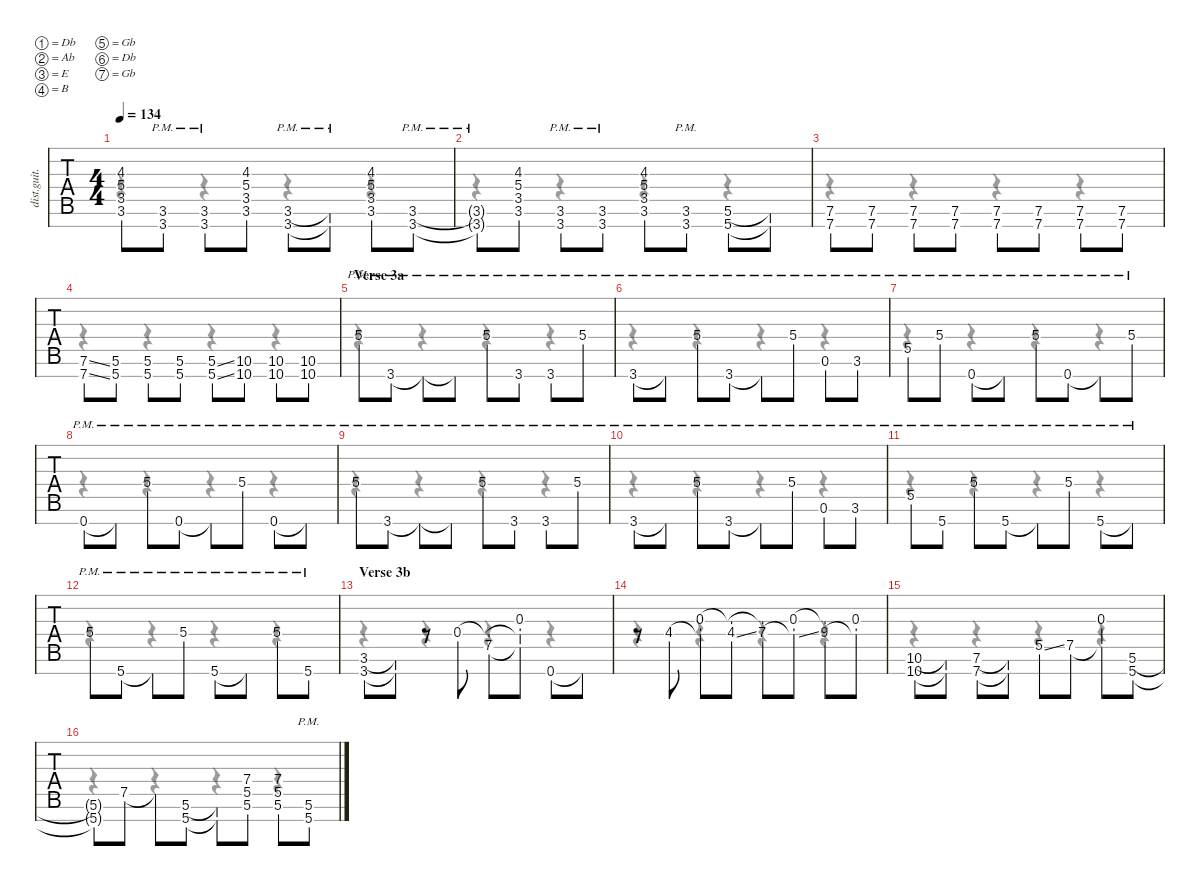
\defaultSystemsLayout 4
\hideDynamics
\bracketExtendMode nobrackets
\track ("Jesse Cash" "dist.guit.") {instrument distortionguitar}
\staff {tabs}
\tuning (Db4 Ab3 E3 B2 Gb2 Db2 Gb1)
\voice
\ts (4 4)
\tempo 134
\clef g2
\ks c
(4.3{acc #} 5.4 3.5 3.6).8{dy f} (3.6{pm} 3.7{pm}).8 (3.6{pm} 3.7{pm}).8 (4.3{acc #} 5.4 3.5 3.6).8 (3.6{pm} 3.7{pm}).8 (3.6{pm t} 3.7{pm t}).8 (4.3{acc #} 5.4 3.5 3.6).8 (3.6{pm} 3.7{pm}).8 |
(3.6{pm t} 3.7{pm t}).8 (4.3{acc #} 5.4 3.5 3.6).8 (3.6{pm} 3.7{pm}).8 (3.6{pm} 3.7{pm}).8 (4.3{acc #} 5.4 3.5 3.6).8 (3.6{pm} 3.7{pm}).8 (5.6{acc #} 5.7).8 (5.6{t acc #} 5.7{t}).8 |
(7.6{acc #} 7.7{acc #}).8 (7.6{acc #} 7.7{acc #}).8 (7.6{acc #} 7.7{acc #}).8 (7.6{acc #} 7.7{acc #}).8 (7.6{acc #} 7.7{acc #}).8 (7.6{acc #} 7.7{acc #}).8 (7.6{acc #} 7.7{acc #}).8 (7.6{acc #} 7.7{acc #}).8 |
(7.6{ss acc #} 7.7{ss acc #}).8 (5.6{acc #} 5.7).8 (5.6{acc #} 5.7).8 (5.6{acc #} 5.7).8 (5.6{ss acc #} 5.7{ss}).8 (10.6 10.7).8 (10.6 10.7).8 (10.6 10.7).8 |
\section ("" "Verse 3a")
5.4{pm}.8 3.7{pm}.8 3.7{pm t}.8 3.7{pm t}.8 5.4{pm}.8 3.7{pm}.8 3.7{pm}.8 5.4{pm}.8 |
3.7{pm}.8 3.7{pm t}.8 5.4{pm}.8 3.7{pm}.8 3.7{pm t}.8 5.4{pm}.8 0.6{pm acc #}.8 3.6{pm}.8 |
5.5{pm}.8 5.4{pm}.8 0.7{pm acc #}.8 0.7{pm t acc #}.8 5.4{pm}.8 0.7{pm acc #}.8 0.7{pm t acc #}.8 5.4{pm}.8 |
0.7{pm acc #}.8 0.7{pm t acc #}.8 5.4{pm}.8 0.7{pm acc #}.8 0.7{pm t acc #}.8 5.4{pm}.8 0.7{pm acc #}.8 0.7{pm t acc #}.8 |
5.4{pm}.8 3.7{pm}.8 3.7{pm t}.8 3.7{pm t}.8 5.4{pm}.8 3.7{pm}.8 3.7{pm}.8 5.4{pm}.8 |
3.7{pm}.8 3.7{pm t}.8 5.4{pm}.8 3.7{pm}.8 3.7{pm t}.8 5.4{pm}.8 0.6{pm acc #}.8 3.6{pm}.8 |
5.5{pm}.8 5.7{pm}.8 5.4{pm}.8 5.7{pm}.8 5.7{pm t}.8 5.4{pm}.8 5.7{pm}.8 5.7{pm t}.8 |
5.4{pm}.8 5.7{pm}.8 5.7{pm t}.8 5.4{pm}.8 5.7{pm}.8 5.7{pm t}.8 5.4{pm}.8 5.7{pm}.8 |
\section ("" "Verse 3b")
(3.6 3.7).8 (3.6{t} 3.7{t}).8 r.8 0.4.8 (0.4{t} 7.5{acc #}).8 (0.3 0.4{t} 7.5{t acc #}).8 0.7{acc #}.8 0.7{t acc #}.8 |
r.8 4.4{acc #}.8 (0.3 4.4{t acc #}).8 (0.3{t} 4.4{ss acc #}).8 (0.3{t} 7.4{acc #}).8 (0.3 7.4{ss t acc #}).8 (0.3{t} 9.4{acc #}).8 (0.3 9.4{t acc #}).8 |
(10.6 10.7).8 (10.6{t} 10.7{t}).8 (7.6{acc #} 7.7{acc #}).8 (7.6{t acc #} 7.7{t acc #}).8 5.5{ss}.8 7.5{acc #}.8 (0.3 7.5{t acc #}).8 (5.6{acc #} 5.7).8 |
(5.6{t acc #} 5.7{t}).8 7.5{acc #}.8 7.5{t acc #}.8 (5.6{acc #} 5.7).8 (5.6{t acc #} 5.7{t}).8 (7.4{acc #} 5.5 5.6{acc #}).8 (7.4{acc #} 5.5 5.6{acc #}).8 (5.6{pm acc #} 5.7{pm}).8
\voice
\clef g2
\ottava regular
\simile none
\ks c
r.4{dy mf} r.4 r.4 r.4 |
r.4 r.4 r.4 r.4 |
r.4 r.4 r.4 r.4 |
r.4 r.4 r.4 r.4 |
r.4 r.4 r.4 r.4 |
r.4 r.4 r.4 r.4 |
r.4 r.4 r.4 r.4 |
r.4 r.4 r.4 r.4 |
r.4 r.4 r.4 r.4 |
r.4 r.4 r.4 r.4 |
r.4 r.4 r.4 r.4 |
r.4 r.4 r.4 r.4 |
r.4 r.4 r.4 r.4 |
r.4 r.4 r.4 r.4 |
r.4 r.4 r.4 r.4 |
r.4 r.4 r.4 r.4
